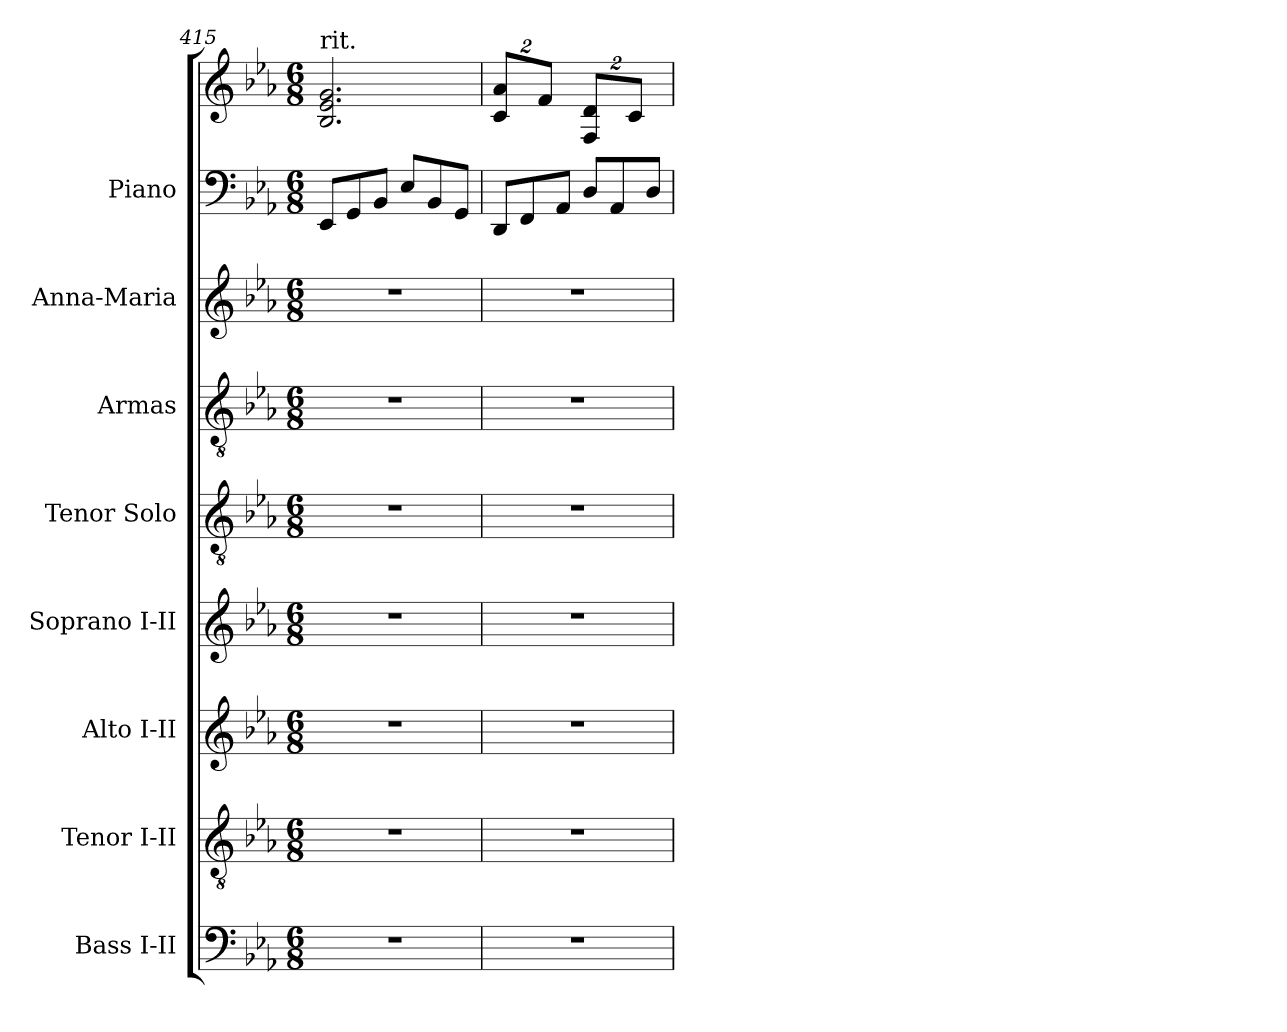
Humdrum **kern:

**kern	**kern	**kern	**kern	**kern	**kern	**kern	**kern	**kern
*part8	*part7	*part6	*part5	*part4	*part3	*part2	*part1	*part1
*staff9	*staff8	*staff7	*staff6	*staff5	*staff4	*staff3	*staff2	*staff1
*I"Bass I-II	*I"Tenor I-II	*I"Alto I-II	*I"Soprano I-II	*I"Tenor Solo	*I"Armas	*I"Anna-Maria	*I"Piano	*
*I'B.	*I'T.	*I'A.	*I'S.	*I'T. Solo	*I'Armas	*I'A-M	*I'Pno.	*
*clefF4	*clefGv2	*clefG2	*clefG2	*clefGv2	*clefGv2	*clefG2	*clefF4	*clefG2
*	*ITrd7c12	*	*	*ITrd7c12	*ITrd7c12	*	*	*
*k[b-e-a-]	*k[b-e-a-]	*k[b-e-a-]	*k[b-e-a-]	*k[b-e-a-]	*k[b-e-a-]	*k[b-e-a-]	*k[b-e-a-]	*k[b-e-a-]
*E-:	*E-:	*E-:	*E-:	*E-:	*E-:	*E-:	*E-:	*E-:
*M6/8	*M6/8	*M6/8	*M6/8	*M6/8	*M6/8	*M6/8	*M6/8	*M6/8
=415	=415	=415	=415	=415	=415	=415	=415	=415
!	!	!	!	!	!	!	!	!LO:TX:t=rit.
!LO:N:vis=1	!LO:N:vis=1	!LO:N:vis=1	!LO:N:vis=1	!LO:N:vis=1	!LO:N:vis=1	!LO:N:vis=1	!	!
2.r	2.r	2.r	2.r	2.r	2.r	2.r	8EE-i/L	2.B-i/ 2.e-i 2.gi
.	.	.	.	.	.	.	8GGi/	.
.	.	.	.	.	.	.	8BB-i/J	.
.	.	.	.	.	.	.	8E-i/L	.
.	.	.	.	.	.	.	8BB-i/	.
.	.	.	.	.	.	.	8GGi/J	.
=416	=416	=416	=416	=416	=416	=416	=416	=416
!LO:N:vis=1	!LO:N:vis=1	!LO:N:vis=1	!LO:N:vis=1	!LO:N:vis=1	!LO:N:vis=1	!LO:N:vis=1	!	!
*	*	*	*	*	*	*	*	*Xbrackettup
2.r	2.r	2.r	2.r	2.r	2.r	2.r	8DDi/L	16%3ci/ 16%3a-iL
.	.	.	.	.	.	.	8FFi/	.
.	.	.	.	.	.	.	.	16%3fi/J
.	.	.	.	.	.	.	8AA-i/J	.
.	.	.	.	.	.	.	8Di/L	16%3Fi/ 16%3diL
.	.	.	.	.	.	.	8AA-i/	.
.	.	.	.	.	.	.	.	16%3ci/J
.	.	.	.	.	.	.	8Di/J	.
=	=	=	=	=	=	=	=	=
*-	*-	*-	*-	*-	*-	*-	*-	*-
